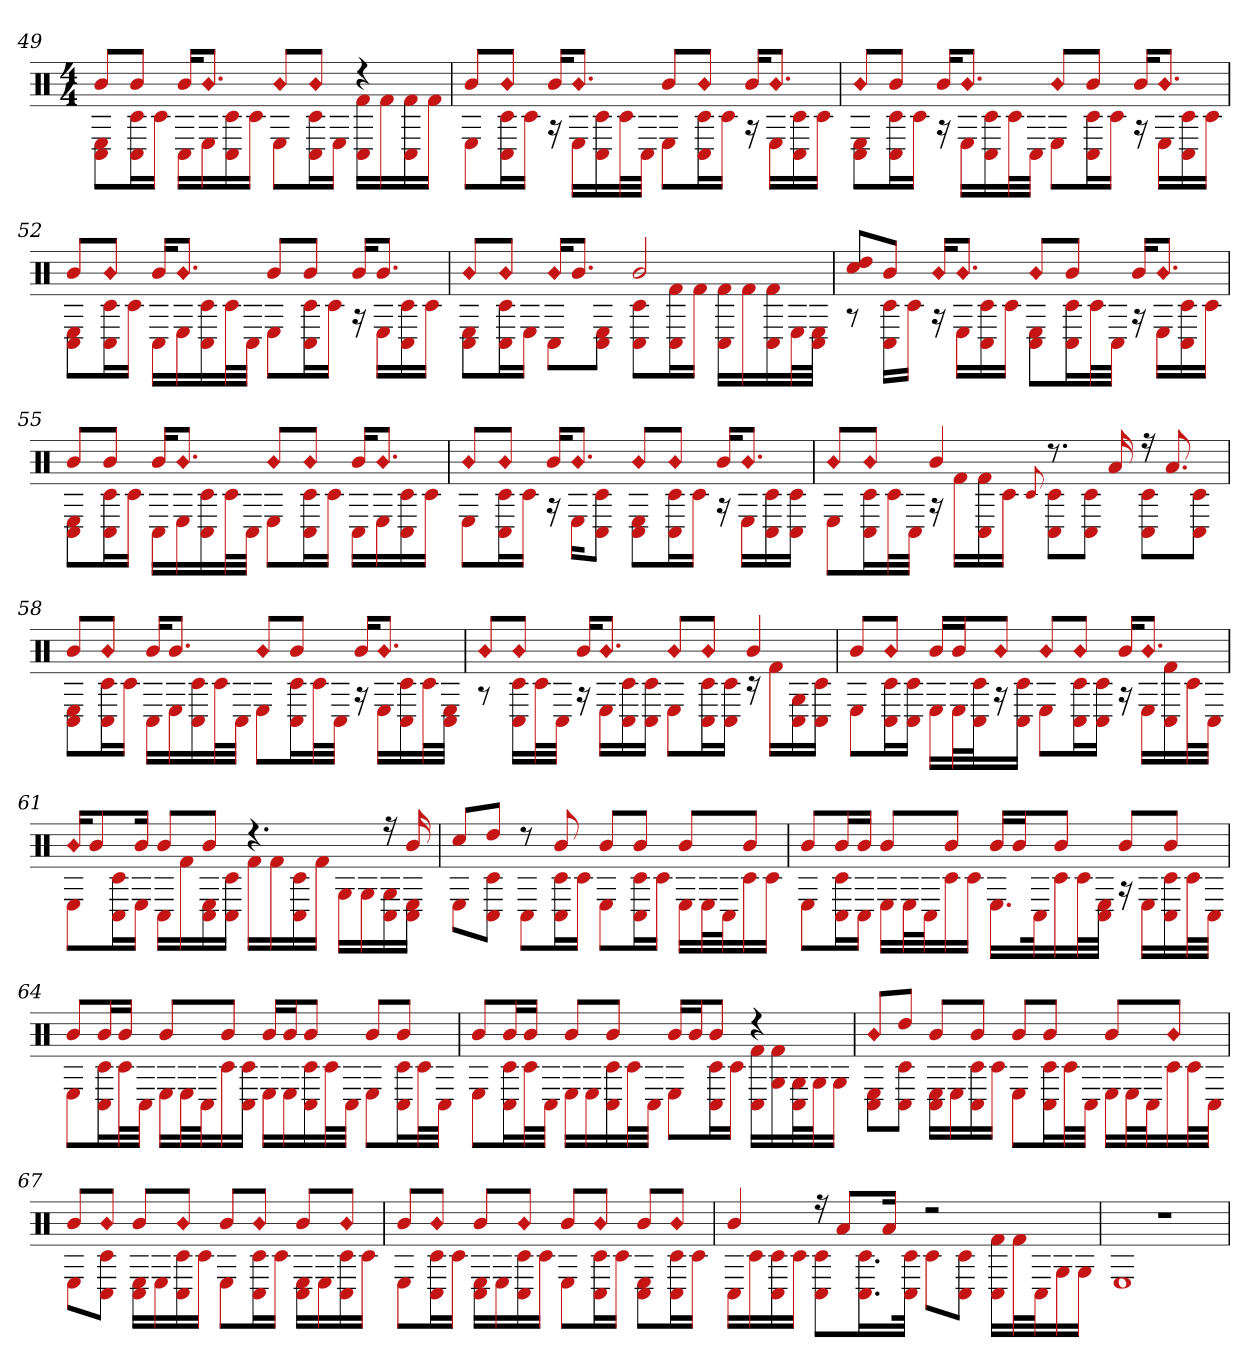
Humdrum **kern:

**kern
*part1
*staff1
*clefX
*k[]
*M4/4
=49
!LO:N:head=diamond
*^
8bL	8C# 8EL
8bJ	16C# 16c#L
.	16c#JJ
16bKL	16C#LL
!LO:N:head=diamond	!
8.bJ	16E
.	16C# 16c#
.	16c#JJ
!LO:N:head=diamond	!
8bL	8EL
!LO:N:head=diamond	!
8bJ	16C# 16c#L
.	16EJJ
4r	16C# 16f#LL
.	16f#
.	16C# 16f#
.	16f#JJ
=50	=50
8bL	8EL
!LO:N:head=diamond	!
8bJ	16C# 16c#L
.	16c#JJ
16bKL	16r
!LO:N:head=diamond	!
8.bJ	16ELL
.	16C# 16c#
.	32c#L
.	32C#JJJ
8bL	8EL
!LO:N:head=diamond	!
8bJ	16C# 16c#L
.	16c#JJ
16bKL	16r
!LO:N:head=diamond	!
8.bJ	16ELL
.	16C# 16c#
.	16c#JJ
=51	=51
!LO:N:head=diamond	!
8bL	8C# 8EL
8bJ	16C# 16c#L
.	16c#JJ
16bKL	16r
!LO:N:head=diamond	!
8.bJ	16ELL
.	16C# 16c#
.	32c#L
.	32C#JJJ
!LO:N:head=diamond	!
8bL	8EL
8bJ	16C# 16c#L
.	16c#JJ
16bKL	16r
!LO:N:head=diamond	!
8.bJ	16ELL
.	16C# 16c#
.	16c#JJ
=52	=52
8bL	8C# 8EL
!LO:N:head=diamond	!
8bJ	16C# 16c#L
.	16c#JJ
16bKL	16C#LL
!LO:N:head=diamond	!
8.bJ	16E
.	16C# 16c#
.	32c#L
.	32C#JJJ
8bL	8EL
8bJ	16c# 16C#L
.	16c#JJ
16bKL	16r
8.bJ	16ELL
.	16C# 16c#
.	16c#JJ
=53	=53
!LO:N:head=diamond	!
8bL	8C# 8EL
!LO:N:head=diamond	!
8bJ	16C# 16c#L
.	16EJJ
!LO:N:head=diamond	!
16bKL	8C#L
8.bJ	.
.	8C# 8EJ
2b	8C# 8c#L
.	16C# 16f#L
.	16f#JJ
.	16C# 16f#LL
.	16f#
.	16C# 16f#
.	32EL
.	32C# 32EJJJ
=54	=54
8cc# 8ddL	8r
8bJ	16C# 16c#LL
.	16c#JJ
!LO:N:head=diamond	!
16bKL	16r
!LO:N:head=diamond	!
8.bJ	16ELL
.	16C# 16c#
.	16c#JJ
!LO:N:head=diamond	!
8bL	8C# 8EL
8bJ	16C# 16c#L
.	32c#L
.	32C#JJJ
16bKL	16r
!LO:N:head=diamond	!
8.bJ	16ELL
.	16C# 16c#
.	16c#JJ
=55	=55
8bL	8C# 8EL
8bJ	16C# 16c#L
.	16c#JJ
16bKL	16C#LL
!LO:N:head=diamond	!
8.bJ	16E
.	16C# 16c#
.	32c#L
.	32C#JJJ
!LO:N:head=diamond	!
8bL	8EL
!LO:N:head=diamond	!
8bJ	16c# 16C#L
.	16c#JJ
16bKL	16C#LL
!LO:N:head=diamond	!
8.bJ	16E
.	16C# 16c#
.	16c#JJ
=56	=56
!LO:N:head=diamond	!
8bL	8EL
!LO:N:head=diamond	!
8bJ	16C# 16c#L
.	16c#JJ
16bKL	16r
!LO:N:head=diamond	!
8.bJ	16EKL
.	8C# 8c#J
!LO:N:head=diamond	!
8bL	8C# 8EL
!LO:N:head=diamond	!
8bJ	16C# 16c#L
.	16c#JJ
16bKL	16r
!LO:N:head=diamond	!
8.bJ	16ELL
.	16C# 16c#
.	16c# 16C#JJ
=57	=57
!LO:N:head=diamond	!
8bL	8EL
!LO:N:head=diamond	!
8bJ	16C# 16c#L
.	32c#L
.	32C#JJJ
4b	16r
.	16f#LL
.	16C# 16f#
.	16c#JJ
.	8qqc#
8.r	8C# 8c#L
.	8C# 8c#J
16a	.
16r	8C# 8c#L
8.a	.
.	8C# 8c#J
=58	=58
8bL	8C# 8EL
!LO:N:head=diamond	!
8bJ	16C# 16c#L
.	16c#JJ
16bKL	16C#LL
8.bJ	16E
.	16C# 16c#
.	32c#L
.	32C#JJJ
!LO:N:head=diamond	!
8bL	8EL
8bJ	16C# 16c#L
.	32c#L
.	32C#JJJ
16bKL	16r
!LO:N:head=diamond	!
8.bJ	16ELL
.	16C# 16c#
.	32c#L
.	32C# 32EJJJ
=59	=59
!LO:N:head=diamond	!
8bL	8r
!LO:N:head=diamond	!
8bJ	16C# 16c#LL
.	32c#L
.	32C#JJJ
16bKL	16r
!LO:N:head=diamond	!
8.bJ	16ELL
.	16C# 16c#
.	16c# 16C#JJ
!LO:N:head=diamond	!
8bL	8EL
!LO:N:head=diamond	!
8bJ	16C# 16c#L
.	16c# 16C#JJ
4b	16r
.	16f#LL
.	16C# 16G
.	16c# 16C#JJ
=60	=60
8bL	8EL
!LO:N:head=diamond	!
8bJ	16C# 16c#L
.	16c# 16C#JJ
16bLL	16ELL
16bJ	32EL
.	32C# 32c#J
!LO:N:head=diamond	!
8bJ	16r
.	16c# 16C#JJ
!LO:N:head=diamond	!
8bL	8EL
!LO:N:head=diamond	!
8bJ	16C# 16c#L
.	16c# 16C#JJ
16bKL	16r
!LO:N:head=diamond	!
8.bJ	16ELL
.	16C# 16f#
.	32c#L
.	32C#JJJ
=61	=61
!LO:N:head=diamond	!
16bKL	8EL
8b	.
.	16C# 16c#L
16bJk	16EJJ
8bL	16C#LL
.	16f#
8bJ	16C# 16E
.	16c# 16C#JJ
4.r	16f#LL
.	16f#
.	16C# 16c#
.	16f#JJ
.	16GLL
.	16G
16r	16C# 16G
16b	16E 16C#JJ
=62	=62
8cc#L	8EL
8ddJ	8C# 8c#J
8r	8C#L
8b	16C# 16c#L
.	16c#JJ
8bL	8EL
8bJ	16C# 16c#L
.	16c#JJ
8bL	16ELL
.	32EL
.	32C#J
8bJ	16c#
.	16c#JJ
=63	=63
8bL	8EL
16bL	16C# 16c#L
16bJJ	16C#JJ
8bL	16ELL
.	32EL
.	32C#J
8bJ	16c#
.	16c#JJ
16bLL	16.ELL
16bJ	.
.	32C#k
8bJ	16c#
.	32c#L
.	32C# 32EJJJ
8bL	16r
.	16ELL
8bJ	16C# 16c#
.	32c#L
.	32C#JJJ
=64	=64
8bL	8EL
16bL	16C# 16c#L
16bJJ	32c#L
.	32C#JJJ
8bL	16ELL
.	32EL
.	32C#J
8bJ	16c#
.	16c# 16C#JJ
16bLL	16ELL
16bJ	16E
8bJ	16C# 16c#
.	32c#L
.	32C#JJJ
8bL	8EL
8bJ	16C# 16c#L
.	32c#L
.	32C#JJJ
=65	=65
8bL	8EL
16bL	16C# 16c#L
16bJJ	32c#L
.	32C#JJJ
8bL	16ELL
.	16E
8bJ	16C# 16c#
.	32c#L
.	32C#JJJ
16bLL	8EL
16bJ	.
8bJ	16c# 16C#L
.	16c#JJ
4r	16f# 16C#LL
.	16f# 16G
.	32G 32C#L
.	32GJ
.	16GJJ
=66	=66
!LO:N:head=diamond	!
8bL	8E 8C#L
8ddJ	8C# 8c#J
8bL	16C# 16ELL
.	16E
8bJ	16C# 16c#
.	16c#JJ
8bL	8EL
8bJ	16C# 16c#L
.	32c#L
.	32C#JJJ
8bL	16ELL
.	32EL
.	32C#J
!LO:N:head=diamond	!
8bJ	16c#
.	32c#L
.	32C#JJJ
=67	=67
8bL	8EL
!LO:N:head=diamond	!
8bJ	8C# 8c#J
8bL	16C# 16ELL
.	16E
!LO:N:head=diamond	!
8bJ	16C# 16c#
.	16c#JJ
8bL	8EL
!LO:N:head=diamond	!
8bJ	16C# 16c#L
.	16c#JJ
8bL	16C# 16ELL
.	16E
!LO:N:head=diamond	!
8bJ	16C# 16c#
.	16c#JJ
=68	=68
8bL	8EL
!LO:N:head=diamond	!
8bJ	16C# 16c#L
.	16c#JJ
8bL	16C# 16ELL
.	16E
!LO:N:head=diamond	!
8bJ	16C# 16c#
.	16c#JJ
8bL	8EL
!LO:N:head=diamond	!
8bJ	16C# 16c#L
.	16c#JJ
8bL	8C# 8EL
!LO:N:head=diamond	!
8bJ	16c# 16C#L
.	16c#JJ
=69	=69
4b	16C#LL
.	16c#
.	16c# 16C#
.	16c#JJ
16r	8C# 8c#L
8aL	.
.	16.C# 16.c#L
16aJk	.
.	32C# 32c#JJk
2r	8c#L
.	8C# 8c#J
.	16C# 16f#LL
.	32f#L
.	32C#J
.	16G
.	16GJJ
=70	=70
1r	1E
*v	*v
=
*-
